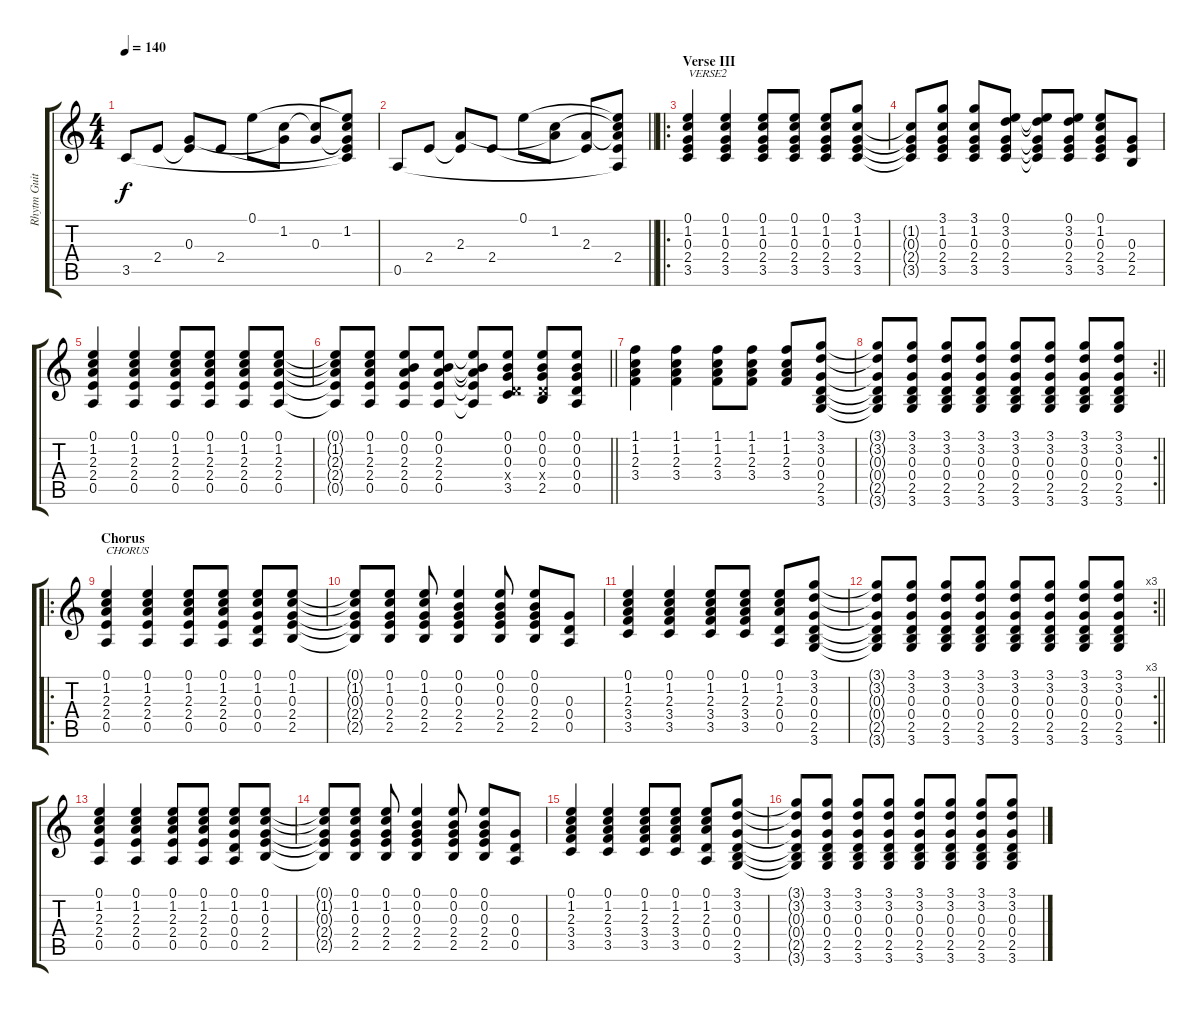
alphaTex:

\track ("Rhytm Guitar" "Rhytm Guit") {instrument acousticguitarsteel}
\staff {score tabs}
\tuning (E4 B3 G3 D3 A2 E2) {hide}
\ts (4 4)
\tempo 140
\clef g2
\ks c
3.5.8{dy f} 2.4.8 (0.3 2.4{t}).8 2.4.8 0.1.8 (1.2 0.3{t}).8 (1.2{t} 0.3).8 (0.1{t} 1.2 0.3{t} 2.4{t} 3.5{t}).8 |
\barLineRight lightlight
0.5.8 2.4.8 (2.3 2.4{t}).8 2.4.8 0.1.8 (1.2 2.3{t}).8 (2.3 2.4{t}).8 (0.1{t} 1.2{t} 2.3{t} 2.4 0.5{t}).8 |
\ro
\section ("" "Verse III")
(0.1 1.2 0.3 2.4 3.5).4{txt "VERSE2" instrument acousticguitarsteel} (0.1 1.2 0.3 2.4 3.5).4 (0.1 1.2 0.3 2.4 3.5).8 (0.1 1.2 0.3 2.4 3.5).8 (0.1 1.2 0.3 2.4 3.5).8 (3.1 1.2 0.3 2.4 3.5).8 |
(1.2{t} 0.3{t} 2.4{t} 3.5{t}).8 (3.1 1.2 0.3 2.4 3.5).8 (3.1 1.2 0.3 2.4 3.5).8 (0.1 3.2 0.3 2.4 3.5).8 (0.1{t} 3.2{t} 0.3{t} 2.4{t} 3.5{t}).8 (0.1 3.2 0.3 2.4 3.5).8 (0.1 1.2 0.3 2.4 3.5).8 (0.3 2.4 2.5).8 |
(0.1 1.2 2.3 2.4 0.5).4 (0.1 1.2 2.3 2.4 0.5).4 (0.1 1.2 2.3 2.4 0.5).8 (0.1 1.2 2.3 2.4 0.5).8 (0.1 1.2 2.3 2.4 0.5).8 (0.1 1.2 2.3 2.4 0.5).8 |
\barLineRight lightlight
(0.1{t} 1.2{t} 2.3{t} 2.4{t} 0.5{t}).8 (0.1 1.2 2.3 2.4 0.5).8 (0.1 0.2 2.3 2.4 0.5).8 (0.1 0.2 2.3 2.4 0.5).8 (0.1{t} 0.2{t} 2.3{t} 2.4{t} 0.5{t}).8 (0.1 0.2 0.3 0.4{x} 3.5).8 (0.1 0.2 0.3 0.4{x} 2.5).8 (0.1 0.2 0.3 0.4 0.5).8 |
(1.1 1.2 2.3 3.4).4 (1.1 1.2 2.3 3.4).4 (1.1 1.2 2.3 3.4).8 (1.1 1.2 2.3 3.4).8 (1.1 1.2 2.3 3.4).8 (3.1 3.2 0.3 0.4 2.5 3.6).8 |
\rc 2
\barLineRight lightlight
(3.1{t} 3.2{t} 0.3{t} 0.4{t} 2.5{t} 3.6{t}).8 (3.1 3.2 0.3 0.4 2.5 3.6).8 (3.1 3.2 0.3 0.4 2.5 3.6).8 (3.1 3.2 0.3 0.4 2.5 3.6).8 (3.1 3.2 0.3 0.4 2.5 3.6).8 (3.1 3.2 0.3 0.4 2.5 3.6).8 (3.1 3.2 0.3 0.4 2.5 3.6).8 (3.1 3.2 0.3 0.4 2.5 3.6).8 |
\ro
\section ("" "Chorus")
(0.1 1.2 2.3 2.4 0.5).4{txt "CHORUS"} (0.1 1.2 2.3 2.4 0.5).4 (0.1 1.2 2.3 2.4 0.5).8 (0.1 1.2 2.3 2.4 0.5).8 (0.1 1.2 0.3 0.4 0.5).8 (0.1 1.2 0.3 2.4 2.5).8 |
(0.1{t} 1.2{t} 0.3{t} 2.4{t} 2.5{t}).8 (0.1 1.2 0.3 2.4 2.5).8 (0.1 1.2 0.3 2.4 2.5).8 (0.1 0.2 0.3 2.4 2.5).4 (0.1 0.2 0.3 2.4 2.5).8 (0.1 0.2 0.3 2.4 2.5).8 (0.3 0.4 0.5).8 |
(0.1 1.2 2.3 3.4 3.5).4 (0.1 1.2 2.3 3.4 3.5).4 (0.1 1.2 2.3 3.4 3.5).8 (0.1 1.2 2.3 3.4 3.5).8 (0.1 1.2 2.3 0.4 0.5).8 (3.1 3.2 0.3 0.4 2.5 3.6).8 |
\rc 3
\barLineRight lightlight
(3.1{t} 3.2{t} 0.3{t} 0.4{t} 2.5{t} 3.6{t}).8 (3.1 3.2 0.3 0.4 2.5 3.6).8 (3.1 3.2 0.3 0.4 2.5 3.6).8 (3.1 3.2 0.3 0.4 2.5 3.6).8 (3.1 3.2 0.3 0.4 2.5 3.6).8 (3.1 3.2 0.3 0.4 2.5 3.6).8 (3.1 3.2 0.3 0.4 2.5 3.6).8 (3.1 3.2 0.3 0.4 2.5 3.6).8 |
(0.1 1.2 2.3 2.4 0.5).4 (0.1 1.2 2.3 2.4 0.5).4 (0.1 1.2 2.3 2.4 0.5).8 (0.1 1.2 2.3 2.4 0.5).8 (0.1 1.2 0.3 0.4 0.5).8 (0.1 1.2 0.3 2.4 2.5).8 |
(0.1{t} 1.2{t} 0.3{t} 2.4{t} 2.5{t}).8 (0.1 1.2 0.3 2.4 2.5).8 (0.1 1.2 0.3 2.4 2.5).8 (0.1 0.2 0.3 2.4 2.5).4 (0.1 0.2 0.3 2.4 2.5).8 (0.1 0.2 0.3 2.4 2.5).8 (0.3 0.4 0.5).8 |
(0.1 1.2 2.3 3.4 3.5).4 (0.1 1.2 2.3 3.4 3.5).4 (0.1 1.2 2.3 3.4 3.5).8 (0.1 1.2 2.3 3.4 3.5).8 (0.1 1.2 2.3 0.4 0.5).8 (3.1 3.2 0.3 0.4 2.5 3.6).8 |
(3.1{t} 3.2{t} 0.3{t} 0.4{t} 2.5{t} 3.6{t}).8 (3.1 3.2 0.3 0.4 2.5 3.6).8 (3.1 3.2 0.3 0.4 2.5 3.6).8 (3.1 3.2 0.3 0.4 2.5 3.6).8 (3.1 3.2 0.3 0.4 2.5 3.6).8 (3.1 3.2 0.3 0.4 2.5 3.6).8 (3.1 3.2 0.3 0.4 2.5 3.6).8 (3.1 3.2 0.3 0.4 2.5 3.6).8
